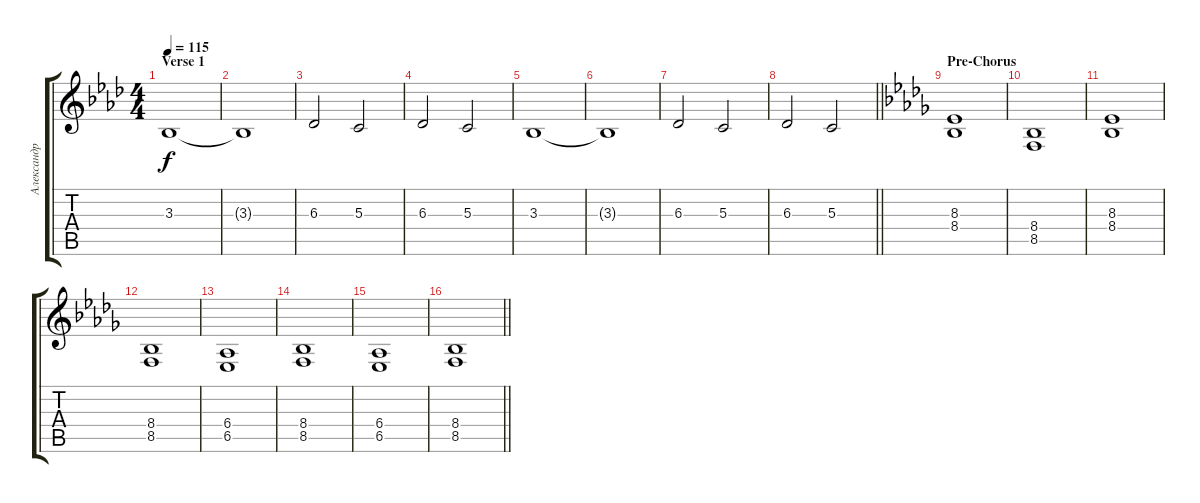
\track ("Александр Андрюхин" "Александр ") {instrument stringensemble2}
\staff {score tabs}
\tuning (E4 B3 G3 D3 A2 E2) {hide}
\ts (4 4)
\section ("" "Verse 1")
\tempo 115
\clef g2
\ks ab
3.3.1{dy f} |
3.3{t}.1 |
6.3.2 5.3.2 |
6.3.2 5.3.2 |
3.3.1 |
3.3{t}.1 |
6.3.2 5.3.2 |
\barLineRight lightlight
6.3.2 5.3.2 |
\section ("" "Pre-Chorus")
\ks db
(8.3 8.4).1 |
(8.4 8.5).1 |
(8.3 8.4).1 |
(8.4 8.5).1 |
(6.4 6.5).1 |
(8.4 8.5).1 |
(6.4 6.5).1 |
\barLineRight lightlight
(8.4 8.5).1
